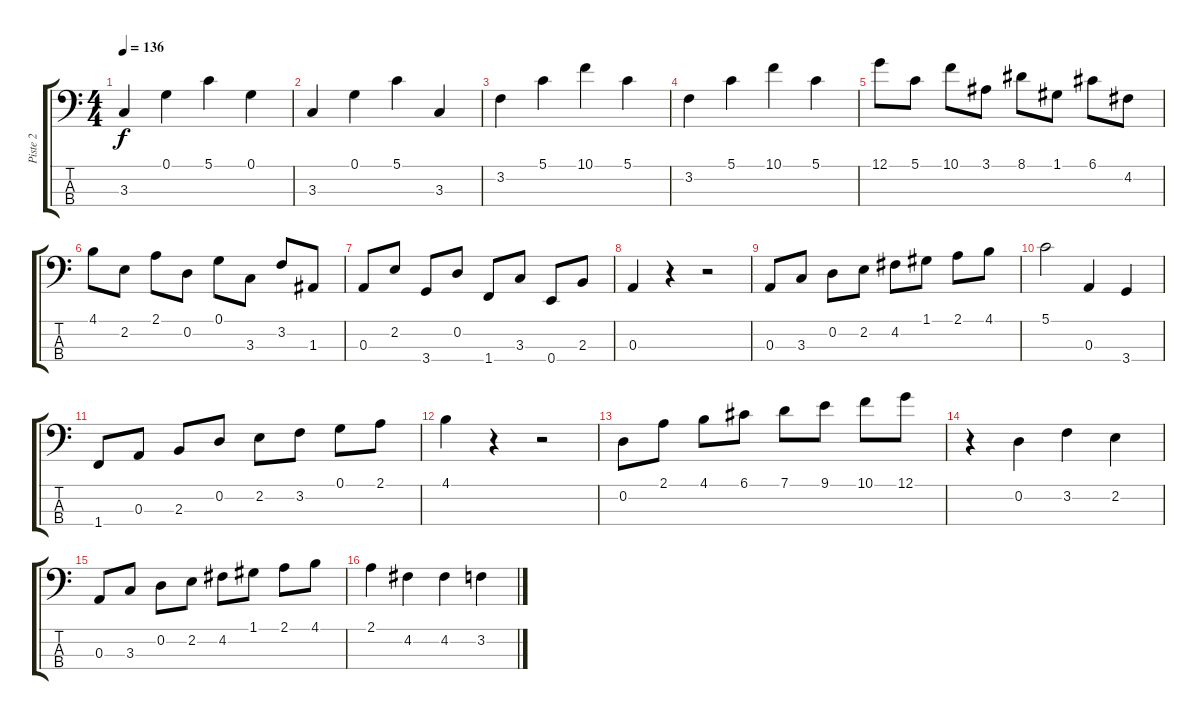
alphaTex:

\track ("Piste 2" "Piste 2") {instrument acousticbass}
\staff {score tabs}
\tuning (G2 D2 A1 E1) {hide}
\ts (4 4)
\tempo 136
\clef f4
\ks c
3.3.4{dy f} 0.1.4 5.1.4 0.1.4 |
3.3.4 0.1.4 5.1.4 3.3.4 |
3.2.4 5.1.4 10.1.4 5.1.4 |
3.2.4 5.1.4 10.1.4 5.1.4 |
12.1.8 5.1.8 10.1.8 3.1.8 8.1.8 1.1.8 6.1.8 4.2.8 |
4.1.8 2.2.8 2.1.8 0.2.8 0.1.8 3.3.8 3.2.8 1.3.8 |
0.3.8 2.2.8 3.4.8 0.2.8 1.4.8 3.3.8 0.4.8 2.3.8 |
0.3.4 r.4 r.2 |
0.3.8 3.3.8 0.2.8 2.2.8 4.2.8 1.1.8 2.1.8 4.1.8 |
5.1.2 0.3.4 3.4.4 |
1.4.8 0.3.8 2.3.8 0.2.8 2.2.8 3.2.8 0.1.8 2.1.8 |
4.1.4 r.4 r.2 |
0.2.8 2.1.8 4.1.8 6.1.8 7.1.8 9.1.8 10.1.8 12.1.8 |
r.4 0.2.4 3.2.4 2.2.4 |
0.3.8 3.3.8 0.2.8 2.2.8 4.2.8 1.1.8 2.1.8 4.1.8 |
2.1.4 4.2.4 4.2.4 3.2.4
